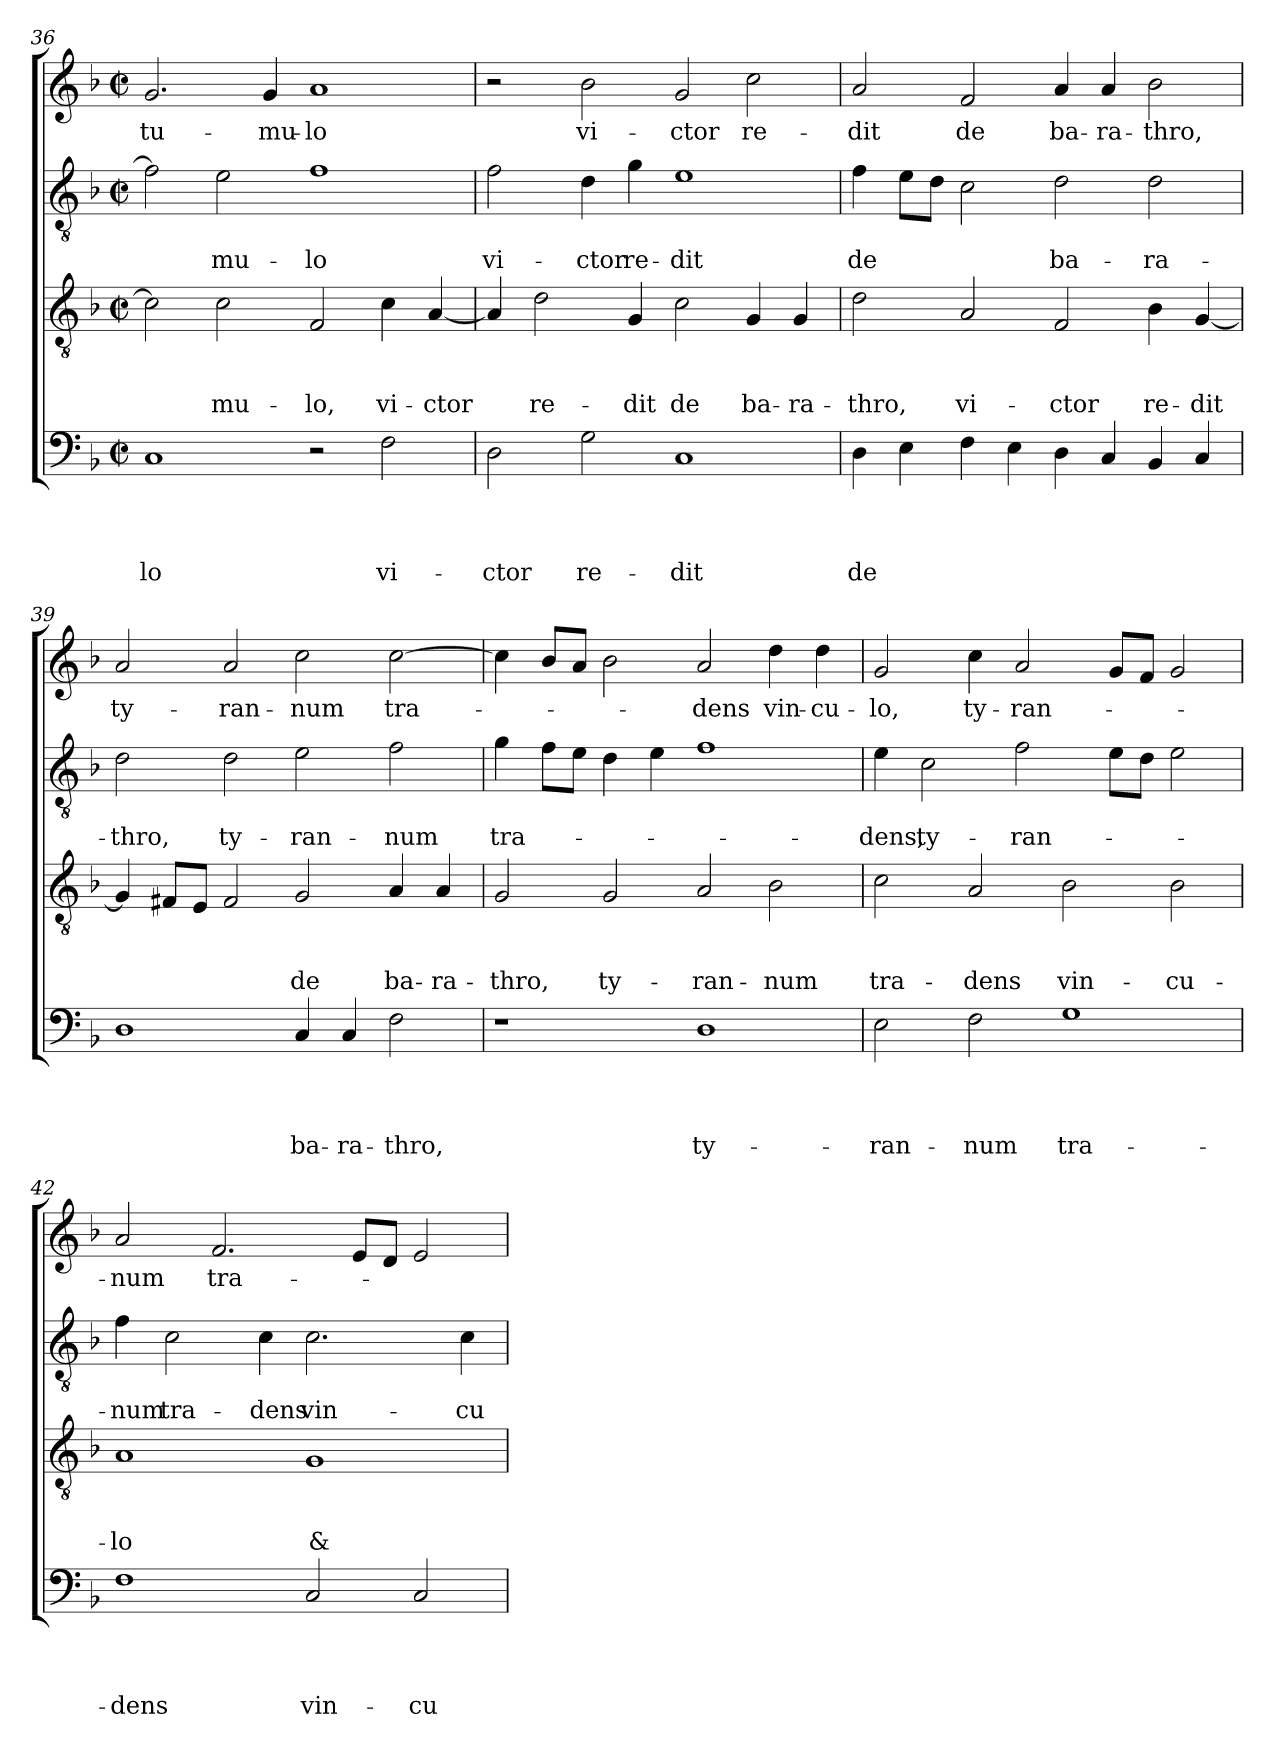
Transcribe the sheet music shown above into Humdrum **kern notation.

**kern	**text	**text	**text	**text	**kern	**text	**text	**text	**kern	**text	**text	**kern	**text
*part4	*part4	*part4	*part4	*part4	*part3	*part3	*part3	*part3	*part2	*part2	*part2	*part1	*part1
*staff4	*staff4	*staff4	*staff4	*staff4	*staff3	*staff3	*staff3	*staff3	*staff2	*staff2	*staff2	*staff1	*staff1
!!LO:LB:g=z
*clefF4	*	*	*	*	*clefGv2	*	*	*	*clefGv2	*	*	*clefG2	*
*k[b-]	*	*	*	*	*k[b-]	*	*	*	*k[b-]	*	*	*k[b-]	*
*F:	*	*	*	*	*F:	*	*	*	*F:	*	*	*F:	*
*M2/2	*	*	*	*	*M2/2	*	*	*	*M2/2	*	*	*M2/2	*
*met(c|)	*	*	*	*	*met(c|)	*	*	*	*met(c|)	*	*	*met(c|)	*
=36	=36	=36	=36	=36	=36	=36	=36	=36	=36	=36	=36	=36	=36
!	!	!	!	!LO:LY:b	!	!	!	!	!	!	!	!	!LO:LY:b
1C	.	.	.	-lo	2c\]	.	.	.	2f\]	.	.	2.g/	tu-
!	!	!	!	!	!	!	!	!LO:LY:b	!	!	!LO:LY:b	!	!
.	.	.	.	.	2c\	.	.	-mu-	2e\	.	-mu-	.	.
!	!	!	!	!	!	!	!	!	!	!	!	!	!LO:LY:b
.	.	.	.	.	.	.	.	.	.	.	.	4g/	-mu-
!	!	!	!	!	!	!	!	!LO:LY:b	!	!	!LO:LY:b	!	!LO:LY:b
2r	.	.	.	.	2F/	.	.	-lo,	1f	.	-lo	1a	-lo
!	!	!	!	!LO:LY:b	!	!	!	!LO:LY:b	!	!	!	!	!
2F\	.	.	.	vi-	4c\	.	.	vi-	.	.	.	.	.
!	!	!	!	!	!	!	!	!LO:LY:b	!	!	!	!	!
.	.	.	.	.	[4A/	.	.	-ctor	.	.	.	.	.
=37	=37	=37	=37	=37	=37	=37	=37	=37	=37	=37	=37	=37	=37
!	!	!	!	!LO:LY:b	!	!	!	!	!	!	!LO:LY:b	!	!
2D\	.	.	.	-ctor	4A/]	.	.	.	2f\	.	vi-	2r	.
!	!	!	!	!	!	!	!	!LO:LY:b	!	!	!	!	!
.	.	.	.	.	2d\	.	.	re-	.	.	.	.	.
!	!	!	!	!LO:LY:b	!	!	!	!	!	!	!LO:LY:b	!	!LO:LY:b
2G\	.	.	.	re-	.	.	.	.	4d\	.	-ctor	2b-\	vi-
!	!	!	!	!	!	!	!	!LO:LY:b	!	!	!LO:LY:b	!	!
.	.	.	.	.	4G/	.	.	-dit	4g\	.	re-	.	.
!	!	!	!	!LO:LY:b	!	!	!	!LO:LY:b	!	!	!LO:LY:b	!	!LO:LY:b
1C	.	.	.	-dit	2c\	.	.	de	1e	.	-dit	2g/	-ctor
!	!	!	!	!	!	!	!	!LO:LY:b	!	!	!	!	!LO:LY:b
.	.	.	.	.	4G/	.	.	ba-	.	.	.	2cc\	re-
!	!	!	!	!	!	!	!	!LO:LY:b	!	!	!	!	!
.	.	.	.	.	4G/	.	.	-ra-	.	.	.	.	.
=38	=38	=38	=38	=38	=38	=38	=38	=38	=38	=38	=38	=38	=38
!	!	!	!	!LO:LY:b	!	!	!	!LO:LY:b	!	!	!LO:LY:b	!	!LO:LY:b
4D\	.	.	.	de	2d\	.	.	-thro,	4f\	.	de	2a/	-dit
4E\	.	.	.	.	.	.	.	.	8e\L	.	.	.	.
.	.	.	.	.	.	.	.	.	8d\J	.	.	.	.
!	!	!	!	!	!	!	!	!LO:LY:b	!	!	!	!	!LO:LY:b
4F\	.	.	.	.	2A/	.	.	vi-	2c\	.	.	2f/	de
4E\	.	.	.	.	.	.	.	.	.	.	.	.	.
!	!	!	!	!	!	!	!	!LO:LY:b	!	!	!LO:LY:b	!	!LO:LY:b
4D\	.	.	.	.	2F/	.	.	-ctor	2d\	.	ba-	4a/	ba-
!	!	!	!	!	!	!	!	!	!	!	!	!	!LO:LY:b
4C/	.	.	.	.	.	.	.	.	.	.	.	4a/	-ra-
!	!	!	!	!	!	!	!	!LO:LY:b	!	!	!LO:LY:b	!	!LO:LY:b
4BB-/	.	.	.	.	4B-\	.	.	re-	2d\	.	-ra-	2b-\	-thro,
!	!	!	!	!	!	!	!	!LO:LY:b	!	!	!	!	!
4C/	.	.	.	.	[4G/	.	.	-dit	.	.	.	.	.
=39	=39	=39	=39	=39	=39	=39	=39	=39	=39	=39	=39	=39	=39
!	!	!	!	!	!	!	!	!	!	!	!LO:LY:b	!	!LO:LY:b
1D	.	.	.	.	4G/]	.	.	.	2d\	.	-thro,	2a/	ty-
.	.	.	.	.	8F#X/L	.	.	.	.	.	.	.	.
.	.	.	.	.	8E/J	.	.	.	.	.	.	.	.
!	!	!	!	!	!	!	!	!	!	!	!LO:LY:b	!	!LO:LY:b
.	.	.	.	.	2F#/	.	.	.	2d\	.	ty-	2a/	-ran-
!	!	!	!	!LO:LY:b	!	!	!	!LO:LY:b	!	!	!LO:LY:b	!	!LO:LY:b
4C/	.	.	.	ba-	2G/	.	.	de	2e\	.	-ran-	2cc\	-num
!	!	!	!	!LO:LY:b	!	!	!	!	!	!	!	!	!
4C/	.	.	.	-ra-	.	.	.	.	.	.	.	.	.
!	!	!	!	!LO:LY:b	!	!	!	!LO:LY:b	!	!	!LO:LY:b	!	!LO:LY:b
2F\	.	.	.	-thro,	4A/	.	.	ba-	2f\	.	-num	[2cc\	tra-
!	!	!	!	!	!	!	!	!LO:LY:b	!	!	!	!	!
.	.	.	.	.	4A/	.	.	-ra-	.	.	.	.	.
!!LO:PB:g=z
=40	=40	=40	=40	=40	=40	=40	=40	=40	=40	=40	=40	=40	=40
!	!	!	!	!	!	!	!	!LO:LY:b	!	!	!LO:LY:b	!	!
1r	.	.	.	.	2G/	.	.	-thro,	4g\	.	tra-	4cc\]	.
.	.	.	.	.	.	.	.	.	8f\L	.	.	8b-/L	.
.	.	.	.	.	.	.	.	.	8e\J	.	.	8a/J	.
!	!	!	!	!	!	!	!	!LO:LY:b	!	!	!	!	!
.	.	.	.	.	2G/	.	.	ty-	4d\	.	.	2b-\	.
.	.	.	.	.	.	.	.	.	4e\	.	.	.	.
!	!	!	!	!LO:LY:b	!	!	!	!LO:LY:b	!	!	!	!	!LO:LY:b
1D	.	.	.	ty-	2A/	.	.	-ran-	1f	.	.	2a/	-dens
!	!	!	!	!	!	!	!	!LO:LY:b	!	!	!	!	!LO:LY:b
.	.	.	.	.	2B-\	.	.	-num	.	.	.	4dd\	vin-
!	!	!	!	!	!	!	!	!	!	!	!	!	!LO:LY:b
.	.	.	.	.	.	.	.	.	.	.	.	4dd\	-cu-
=41	=41	=41	=41	=41	=41	=41	=41	=41	=41	=41	=41	=41	=41
!	!	!	!	!LO:LY:b	!	!	!	!LO:LY:b	!	!	!LO:LY:b	!	!LO:LY:b
2E\	.	.	.	-ran-	2c\	.	.	tra-	4e\	.	-dens,	2g/	-lo,
!	!	!	!	!	!	!	!	!	!	!	!LO:LY:b	!	!
.	.	.	.	.	.	.	.	.	2c\	.	ty-	.	.
!	!	!	!	!LO:LY:b	!	!	!	!LO:LY:b	!	!	!	!	!LO:LY:b
2F\	.	.	.	-num	2A/	.	.	-dens	.	.	.	4cc\	ty-
!	!	!	!	!	!	!	!	!	!	!	!LO:LY:b	!	!LO:LY:b
.	.	.	.	.	.	.	.	.	2f\	.	-ran-	2a/	-ran-
!	!	!	!	!LO:LY:b	!	!	!	!LO:LY:b	!	!	!	!	!
1G	.	.	.	tra-	2B-\	.	.	vin-	.	.	.	.	.
.	.	.	.	.	.	.	.	.	8e\L	.	.	8g/L	.
.	.	.	.	.	.	.	.	.	8d\J	.	.	8f/J	.
!	!	!	!	!	!	!	!	!LO:LY:b	!	!	!	!	!
.	.	.	.	.	2B-\	.	.	-cu-	2e\	.	.	2g/	.
=42	=42	=42	=42	=42	=42	=42	=42	=42	=42	=42	=42	=42	=42
!	!	!	!	!LO:LY:b	!	!	!	!LO:LY:b	!	!	!LO:LY:b	!	!LO:LY:b
1F	.	.	.	-dens	1A	.	.	-lo	4f\	.	-num	2a/	-num
!	!	!	!	!	!	!	!	!	!	!	!LO:LY:b	!	!
.	.	.	.	.	.	.	.	.	2c\	.	tra-	.	.
!	!	!	!	!	!	!	!	!	!	!	!	!	!LO:LY:b
.	.	.	.	.	.	.	.	.	.	.	.	2.f/	tra-
!	!	!	!	!	!	!	!	!	!	!	!LO:LY:b	!	!
.	.	.	.	.	.	.	.	.	4c\	.	-dens	.	.
!	!	!	!	!LO:LY:b	!	!	!	!LO:LY:b	!	!	!LO:LY:b	!	!
2C/	.	.	.	vin-	1G	.	.	&	2.c\	.	vin-	.	.
.	.	.	.	.	.	.	.	.	.	.	.	8e/L	.
.	.	.	.	.	.	.	.	.	.	.	.	8d/J	.
!	!	!	!	!LO:LY:b	!	!	!	!	!	!	!	!	!
2C/	.	.	.	-cu-	.	.	.	.	.	.	.	2e/	.
!	!	!	!	!	!	!	!	!	!	!	!LO:LY:b	!	!
.	.	.	.	.	.	.	.	.	4c\	.	-cu-	.	.
=	=	=	=	=	=	=	=	=	=	=	=	=	=
*-	*-	*-	*-	*-	*-	*-	*-	*-	*-	*-	*-	*-	*-
